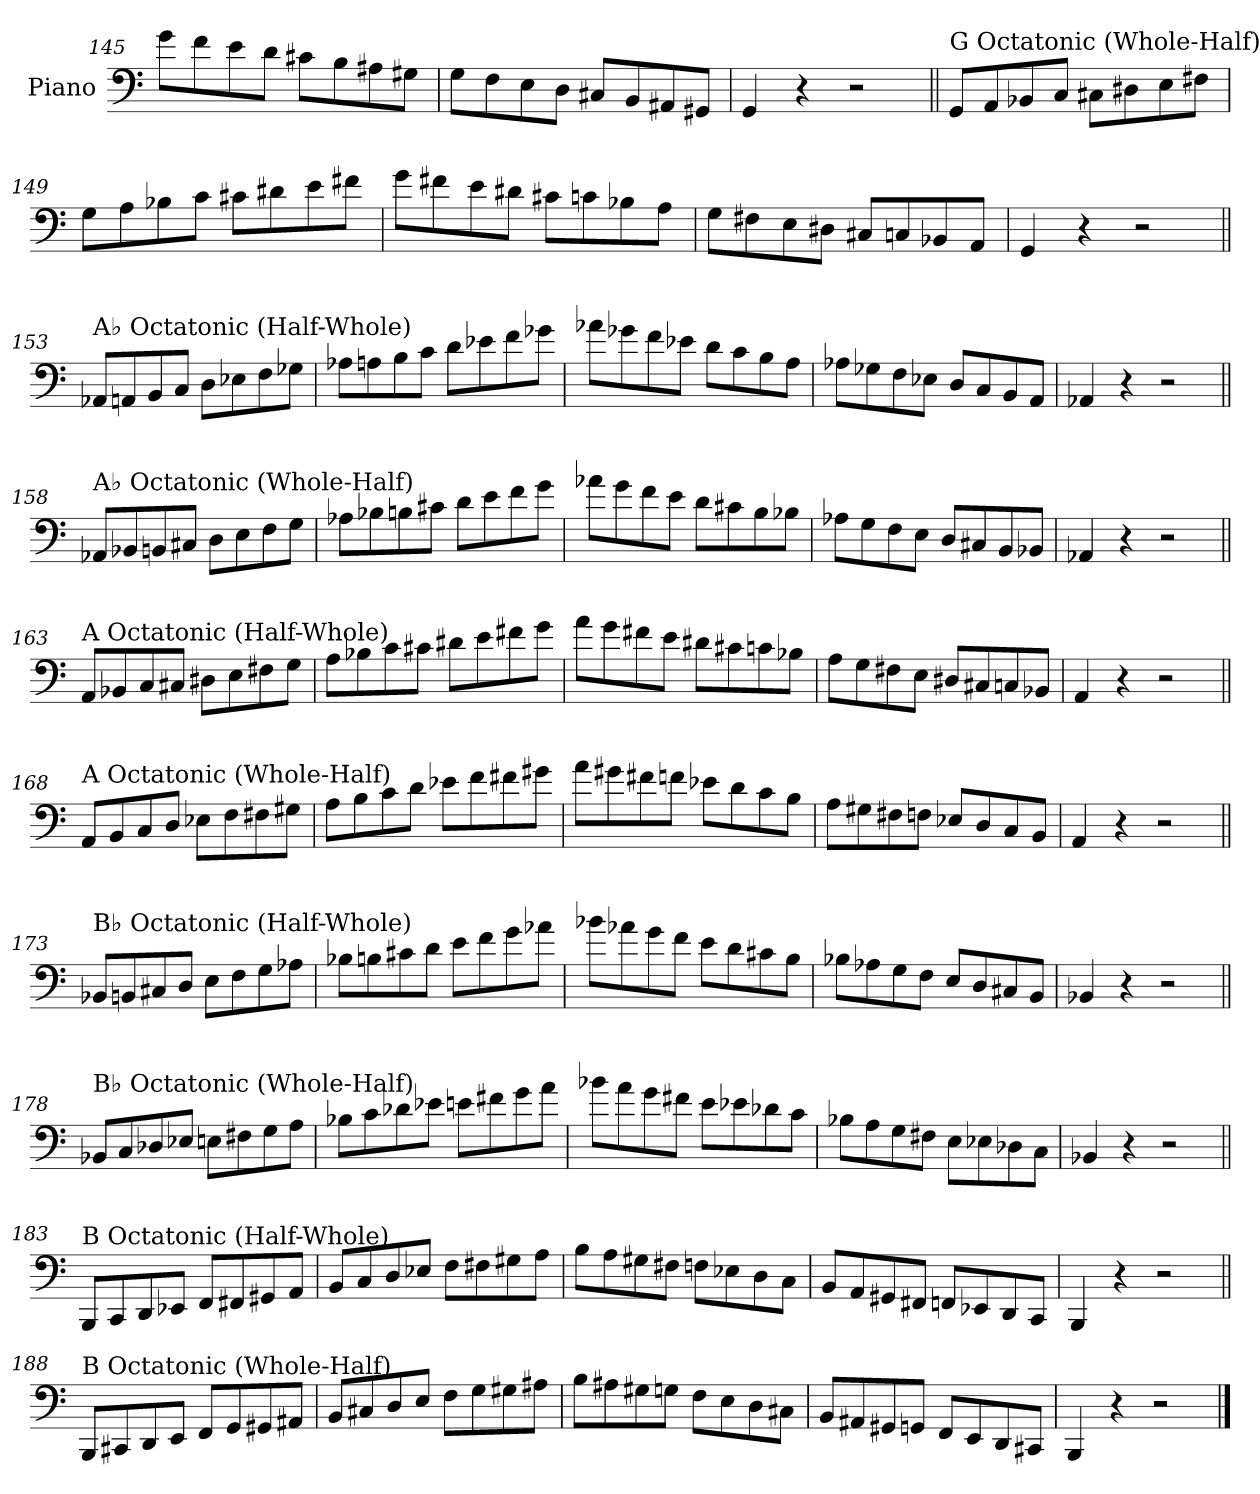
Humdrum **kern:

**kern
*part1
*staff1
*I"Piano
*I'Pno.
*clefF4
*k[]
=145
8g\L
8f\
8e\
8d\J
8c#X\L
8B\
8A#X\
8G#X\J
=146
8G\L
8F\
8E\
8D\J
8C#X/L
8BB/
8AA#X/
8GG#X/J
=147
4GG/
4r
2r
!!LO:LB:g=z
=148||
!LO:TX:a:t=G Octatonic (Whole-Half)
8GG/L
8AA/
8BB-X/
8C/J
8C#X\L
8D#X\
8E\
8F#X\J
=149
8G\L
8A\
8B-X\
8c\J
8c#X\L
8d#X\
8e\
8f#X\J
=150
8g\L
8f#X\
8e\
8d#X\J
8c#X\L
8cn\
8B-X\
8A\J
=151
8G\L
8F#X\
8E\
8D#X\J
8C#X/L
8Cn/
8BB-X/
8AA/J
=152
4GG/
4r
2r
!!LO:PB:g=z
=153||
!LO:TX:a:t=A♭ Octatonic (Half-Whole)
8AA-X/L
8AAn/
8BB/
8C/J
8D\L
8E-X\
8F\
8G-X\J
=154
8A-X\L
8An\
8B\
8c\J
8d\L
8e-X\
8f\
8g-X\J
=155
8a-X\L
8g-X\
8f\
8e-X\J
8d\L
8c\
8B\
8A\J
=156
8A-X\L
8G-X\
8F\
8E-X\J
8D/L
8C/
8BB/
8AA/J
=157
4AA-X/
4r
2r
!!LO:LB:g=z
=158||
!LO:TX:a:t=A♭ Octatonic (Whole-Half)
8AA-X/L
8BB-X/
8BBn/
8C#X/J
8D\L
8E\
8F\
8G\J
=159
8A-X\L
8B-X\
8Bn\
8c#X\J
8d\L
8e\
8f\
8g\J
=160
8a-X\L
8g\
8f\
8e\J
8d\L
8c#X\
8B\
8B-X\J
=161
8A-X\L
8G\
8F\
8E\J
8D/L
8C#X/
8BB/
8BB-X/J
=162
4AA-X/
4r
2r
!!LO:LB:g=z
=163||
!LO:TX:a:t=A Octatonic (Half-Whole)
8AA/L
8BB-X/
8C/
8C#X/J
8D#X\L
8E\
8F#X\
8G\J
=164
8A\L
8B-X\
8c\
8c#X\J
8d#X\L
8e\
8f#X\
8g\J
=165
8a\L
8g\
8f#X\
8e\J
8d#X\L
8c#X\
8cn\
8B-X\J
=166
8A\L
8G\
8F#X\
8E\J
8D#X/L
8C#X/
8Cn/
8BB-X/J
=167
4AA/
4r
2r
!!LO:LB:g=z
=168||
!LO:TX:a:t=A Octatonic (Whole-Half)
8AA/L
8BB/
8C/
8D/J
8E-X\L
8F\
8F#X\
8G#X\J
=169
8A\L
8B\
8c\
8d\J
8e-X\L
8f\
8f#X\
8g#X\J
=170
8a\L
8g#X\
8f#X\
8fn\J
8e-X\L
8d\
8c\
8B\J
=171
8A\L
8G#X\
8F#X\
8Fn\J
8E-X/L
8D/
8C/
8BB/J
=172
4AA/
4r
2r
!!LO:LB:g=z
=173||
!LO:TX:a:t=B♭ Octatonic (Half-Whole)
8BB-X/L
8BBn/
8C#X/
8D/J
8E\L
8F\
8G\
8A-X\J
=174
8B-X\L
8Bn\
8c#X\
8d\J
8e\L
8f\
8g\
8a-X\J
=175
8b-X\L
8a-X\
8g\
8f\J
8e\L
8d\
8c#X\
8B\J
=176
8B-X\L
8A-X\
8G\
8F\J
8E/L
8D/
8C#X/
8BB/J
=177
4BB-X/
4r
2r
!!LO:LB:g=z
=178||
!LO:TX:a:t=B♭ Octatonic (Whole-Half)
8BB-X/L
8C/
8D-X/
8E-X/J
8En\L
8F#X\
8G\
8A\J
=179
8B-X\L
8c\
8d-X\
8e-X\J
8en\L
8f#X\
8g\
8a\J
=180
8b-X\L
8a\
8g\
8f#X\J
8e\L
8e-X\
8d-X\
8c\J
=181
8B-X\L
8A\
8G\
8F#X\J
8E\L
8E-X\
8D-X\
8C\J
=182
4BB-X/
4r
2r
!!LO:LB:g=z
=183||
!LO:TX:a:t=B Octatonic (Half-Whole)
8BBB/L
8CC/
8DD/
8EE-X/J
8FF/L
8FF#X/
8GG#X/
8AA/J
=184
8BB/L
8C/
8D/
8E-X/J
8F\L
8F#X\
8G#X\
8A\J
=185
8B\L
8A\
8G#X\
8F#X\J
8Fn\L
8E-X\
8D\
8C\J
=186
8BB/L
8AA/
8GG#X/
8FF#X/J
8FFn/L
8EE-X/
8DD/
8CC/J
=187
4BBB/
4r
2r
!!LO:LB:g=z
=188||
!LO:TX:a:t=B Octatonic (Whole-Half)
8BBB/L
8CC#X/
8DD/
8EE/J
8FF/L
8GG/
8GG#X/
8AA#X/J
=189
8BB/L
8C#X/
8D/
8E/J
8F\L
8G\
8G#X\
8A#X\J
=190
8B\L
8A#X\
8G#X\
8Gn\J
8F\L
8E\
8D\
8C#X\J
=191
8BB/L
8AA#X/
8GG#X/
8GGn/J
8FF/L
8EE/
8DD/
8CC#X/J
=192
4BBB/
4r
2r
==
*-
